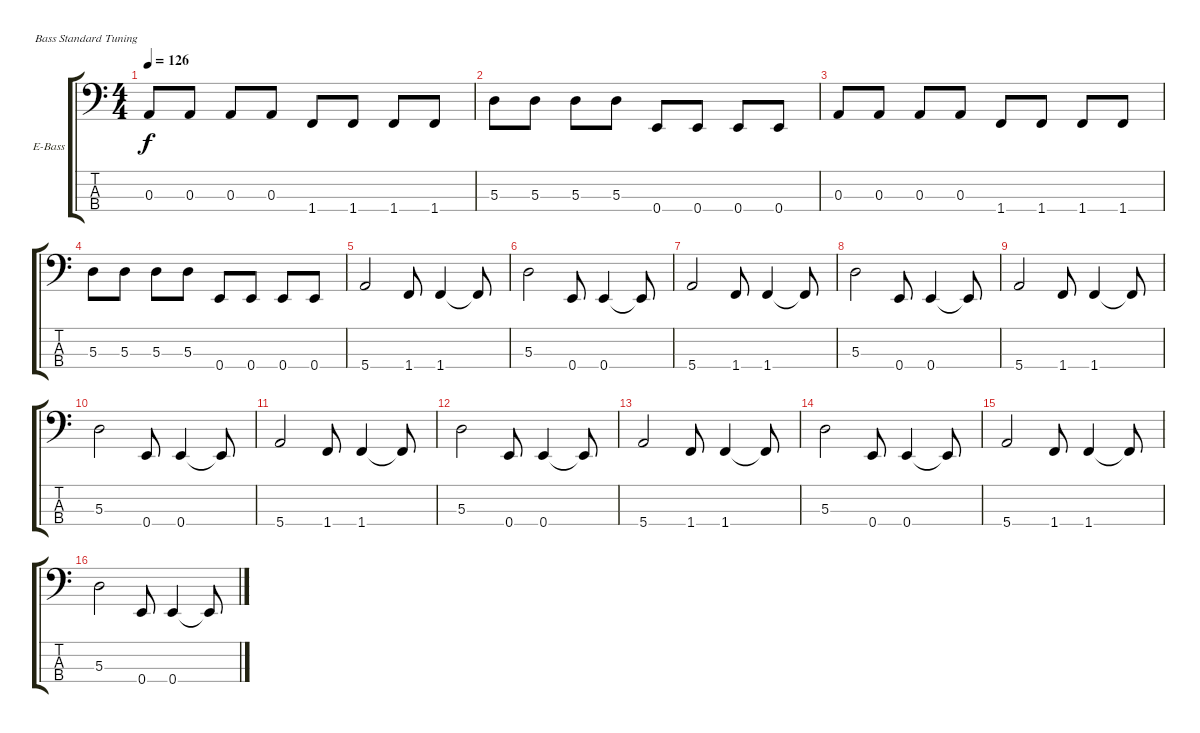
\bracketExtendMode groupsimilarinstruments
\firstSystemTrackNameOrientation horizontal
\otherSystemsTrackNameOrientation horizontal
\track ("Бас" "E-Bass") {instrument electricbassfinger}
\staff {score tabs}
\tuning (G2 D2 A1 E1)
\ts (4 4)
\tempo 126
\clef f4
\ks c
0.3.8{dy f} 0.3.8 0.3.8 0.3.8 1.4.8 1.4.8 1.4.8 1.4.8 |
5.3.8 5.3.8 5.3.8 5.3.8 0.4.8 0.4.8 0.4.8 0.4.8 |
0.3.8 0.3.8 0.3.8 0.3.8 1.4.8 1.4.8 1.4.8 1.4.8 |
5.3.8 5.3.8 5.3.8 5.3.8 0.4.8 0.4.8 0.4.8 0.4.8 |
5.4.2 1.4.8 1.4.4 1.4{t}.8 |
5.3.2 0.4.8 0.4.4 0.4{t}.8 |
5.4.2 1.4.8 1.4.4 1.4{t}.8 |
5.3.2 0.4.8 0.4.4 0.4{t}.8 |
5.4.2 1.4.8 1.4.4 1.4{t}.8 |
5.3.2 0.4.8 0.4.4 0.4{t}.8 |
5.4.2 1.4.8 1.4.4 1.4{t}.8 |
5.3.2 0.4.8 0.4.4 0.4{t}.8 |
5.4.2 1.4.8 1.4.4 1.4{t}.8 |
5.3.2 0.4.8 0.4.4 0.4{t}.8 |
5.4.2 1.4.8 1.4.4 1.4{t}.8 |
5.3.2 0.4.8 0.4.4 0.4{t}.8
